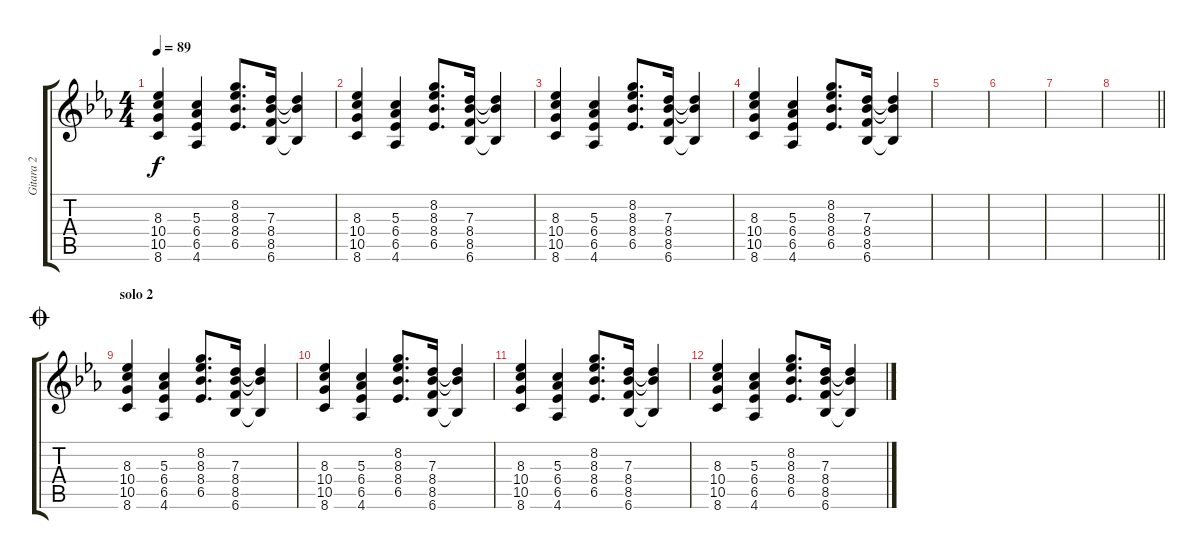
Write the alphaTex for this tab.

\track ("Gitara 2" "Gitara 2") {instrument overdrivenguitar}
\staff {score tabs}
\tuning (E4 B3 G3 D3 A2 E2) {hide}
\ts (4 4)
\tempo 89
\clef g2
\ks cminor
(8.3 10.4 10.5 8.6).4{dy f} (5.3 6.4 6.5 4.6).4 (8.2 8.3 8.4 6.5).8{d} (7.3 8.4 8.5 6.6).16 (7.3{t} 8.4{t} 6.6{t}).4 |
(8.3 10.4 10.5 8.6).4 (5.3 6.4 6.5 4.6).4 (8.2 8.3 8.4 6.5).8{d} (7.3 8.4 8.5 6.6).16 (7.3{t} 8.4{t} 6.6{t}).4 |
(8.3 10.4 10.5 8.6).4 (5.3 6.4 6.5 4.6).4 (8.2 8.3 8.4 6.5).8{d} (7.3 8.4 8.5 6.6).16 (7.3{t} 8.4{t} 6.6{t}).4 |
(8.3 10.4 10.5 8.6).4 (5.3 6.4 6.5 4.6).4 (8.2 8.3 8.4 6.5).8{d} (7.3 8.4 8.5 6.6).16 (7.3{t} 8.4{t} 6.6{t}).4 |
|
|
|
\barLineRight lightlight
|
\section ("" "solo 2")
\jump coda
(8.3 10.4 10.5 8.6).4 (5.3 6.4 6.5 4.6).4 (8.2 8.3 8.4 6.5).8{d} (7.3 8.4 8.5 6.6).16 (7.3{t} 8.4{t} 6.6{t}).4 |
(8.3 10.4 10.5 8.6).4 (5.3 6.4 6.5 4.6).4 (8.2 8.3 8.4 6.5).8{d} (7.3 8.4 8.5 6.6).16 (7.3{t} 8.4{t} 6.6{t}).4 |
(8.3 10.4 10.5 8.6).4 (5.3 6.4 6.5 4.6).4 (8.2 8.3 8.4 6.5).8{d} (7.3 8.4 8.5 6.6).16 (7.3{t} 8.4{t} 6.6{t}).4 |
(8.3 10.4 10.5 8.6).4 (5.3 6.4 6.5 4.6).4 (8.2 8.3 8.4 6.5).8{d} (7.3 8.4 8.5 6.6).16 (7.3{t} 8.4{t} 6.6{t}).4
